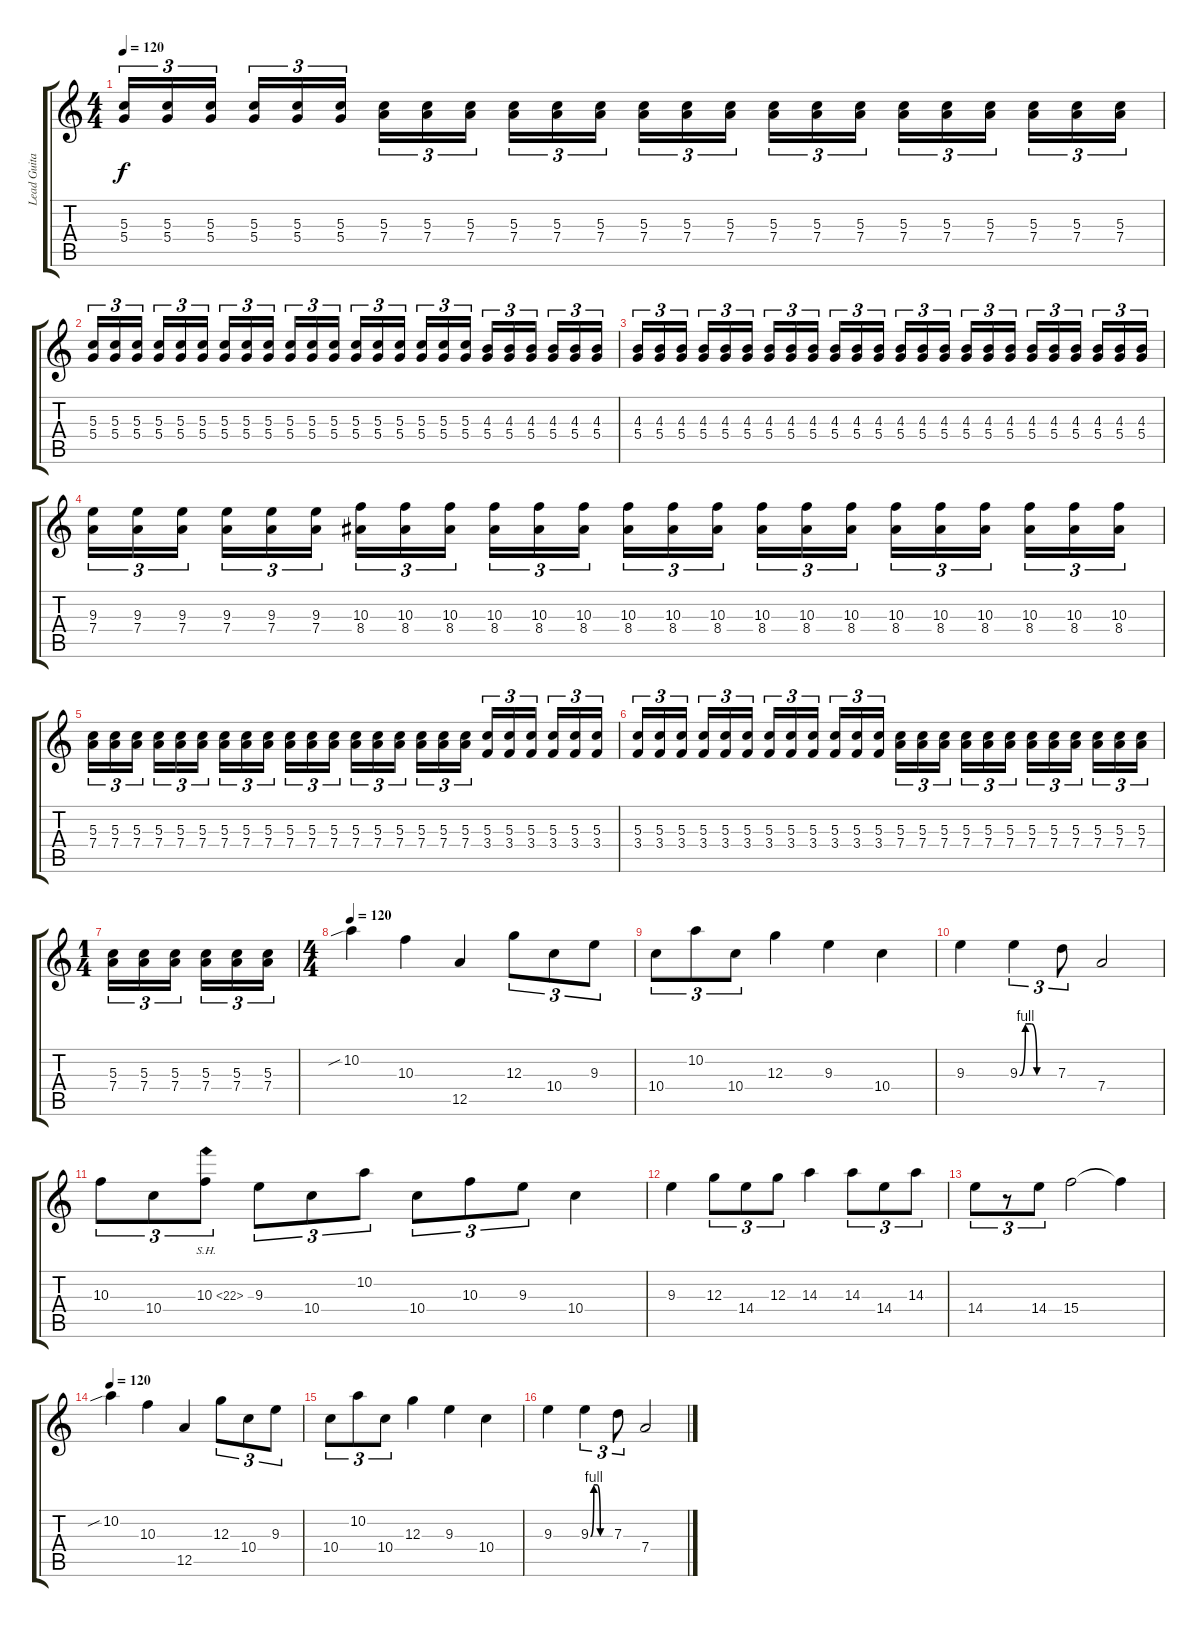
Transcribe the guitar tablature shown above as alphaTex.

\track ("Lead Guitar" "Lead Guita") {instrument distortionguitar}
\staff {score tabs}
\tuning (E4 B3 G3 D3 A2 E2) {hide}
\ts (4 4)
\tempo 120
\clef g2
\ks c
(5.3 5.4).16{tu (3 2) dy f} (5.3 5.4).16{tu (3 2)} (5.3 5.4).16{tu (3 2) beam splitsecondary} (5.3 5.4).16{tu (3 2)} (5.3 5.4).16{tu (3 2)} (5.3 5.4).16{tu (3 2)} (5.3 7.4).16{tu (3 2)} (5.3 7.4).16{tu (3 2)} (5.3 7.4).16{tu (3 2) beam splitsecondary} (5.3 7.4).16{tu (3 2)} (5.3 7.4).16{tu (3 2)} (5.3 7.4).16{tu (3 2)} (5.3 7.4).16{tu (3 2)} (5.3 7.4).16{tu (3 2)} (5.3 7.4).16{tu (3 2) beam splitsecondary} (5.3 7.4).16{tu (3 2)} (5.3 7.4).16{tu (3 2)} (5.3 7.4).16{tu (3 2)} (5.3 7.4).16{tu (3 2)} (5.3 7.4).16{tu (3 2)} (5.3 7.4).16{tu (3 2) beam splitsecondary} (5.3 7.4).16{tu (3 2)} (5.3 7.4).16{tu (3 2)} (5.3 7.4).16{tu (3 2)} |
(5.3 5.4).16{tu (3 2)} (5.3 5.4).16{tu (3 2)} (5.3 5.4).16{tu (3 2) beam splitsecondary} (5.3 5.4).16{tu (3 2)} (5.3 5.4).16{tu (3 2)} (5.3 5.4).16{tu (3 2)} (5.3 5.4).16{tu (3 2)} (5.3 5.4).16{tu (3 2)} (5.3 5.4).16{tu (3 2) beam splitsecondary} (5.3 5.4).16{tu (3 2)} (5.3 5.4).16{tu (3 2)} (5.3 5.4).16{tu (3 2)} (5.3 5.4).16{tu (3 2)} (5.3 5.4).16{tu (3 2)} (5.3 5.4).16{tu (3 2) beam splitsecondary} (5.3 5.4).16{tu (3 2)} (5.3 5.4).16{tu (3 2)} (5.3 5.4).16{tu (3 2)} (4.3 5.4).16{tu (3 2)} (4.3 5.4).16{tu (3 2)} (4.3 5.4).16{tu (3 2) beam splitsecondary} (4.3 5.4).16{tu (3 2)} (4.3 5.4).16{tu (3 2)} (4.3 5.4).16{tu (3 2)} |
(4.3 5.4).16{tu (3 2)} (4.3 5.4).16{tu (3 2)} (4.3 5.4).16{tu (3 2) beam splitsecondary} (4.3 5.4).16{tu (3 2)} (4.3 5.4).16{tu (3 2)} (4.3 5.4).16{tu (3 2)} (4.3 5.4).16{tu (3 2)} (4.3 5.4).16{tu (3 2)} (4.3 5.4).16{tu (3 2) beam splitsecondary} (4.3 5.4).16{tu (3 2)} (4.3 5.4).16{tu (3 2)} (4.3 5.4).16{tu (3 2)} (4.3 5.4).16{tu (3 2)} (4.3 5.4).16{tu (3 2)} (4.3 5.4).16{tu (3 2) beam splitsecondary} (4.3 5.4).16{tu (3 2)} (4.3 5.4).16{tu (3 2)} (4.3 5.4).16{tu (3 2)} (4.3 5.4).16{tu (3 2)} (4.3 5.4).16{tu (3 2)} (4.3 5.4).16{tu (3 2) beam splitsecondary} (4.3 5.4).16{tu (3 2)} (4.3 5.4).16{tu (3 2)} (4.3 5.4).16{tu (3 2)} |
(9.3 7.4).16{tu (3 2)} (9.3 7.4).16{tu (3 2)} (9.3 7.4).16{tu (3 2) beam splitsecondary} (9.3 7.4).16{tu (3 2)} (9.3 7.4).16{tu (3 2)} (9.3 7.4).16{tu (3 2)} (10.3 8.4).16{tu (3 2)} (10.3 8.4).16{tu (3 2)} (10.3 8.4).16{tu (3 2) beam splitsecondary} (10.3 8.4).16{tu (3 2)} (10.3 8.4).16{tu (3 2)} (10.3 8.4).16{tu (3 2)} (10.3 8.4).16{tu (3 2)} (10.3 8.4).16{tu (3 2)} (10.3 8.4).16{tu (3 2) beam splitsecondary} (10.3 8.4).16{tu (3 2)} (10.3 8.4).16{tu (3 2)} (10.3 8.4).16{tu (3 2)} (10.3 8.4).16{tu (3 2)} (10.3 8.4).16{tu (3 2)} (10.3 8.4).16{tu (3 2) beam splitsecondary} (10.3 8.4).16{tu (3 2)} (10.3 8.4).16{tu (3 2)} (10.3 8.4).16{tu (3 2)} |
(5.3 7.4).16{tu (3 2)} (5.3 7.4).16{tu (3 2)} (5.3 7.4).16{tu (3 2) beam splitsecondary} (5.3 7.4).16{tu (3 2)} (5.3 7.4).16{tu (3 2)} (5.3 7.4).16{tu (3 2)} (5.3 7.4).16{tu (3 2)} (5.3 7.4).16{tu (3 2)} (5.3 7.4).16{tu (3 2) beam splitsecondary} (5.3 7.4).16{tu (3 2)} (5.3 7.4).16{tu (3 2)} (5.3 7.4).16{tu (3 2)} (5.3 7.4).16{tu (3 2)} (5.3 7.4).16{tu (3 2)} (5.3 7.4).16{tu (3 2) beam splitsecondary} (5.3 7.4).16{tu (3 2)} (5.3 7.4).16{tu (3 2)} (5.3 7.4).16{tu (3 2)} (5.3 3.4).16{tu (3 2)} (5.3 3.4).16{tu (3 2)} (5.3 3.4).16{tu (3 2) beam splitsecondary} (5.3 3.4).16{tu (3 2)} (5.3 3.4).16{tu (3 2)} (5.3 3.4).16{tu (3 2)} |
(5.3 3.4).16{tu (3 2)} (5.3 3.4).16{tu (3 2)} (5.3 3.4).16{tu (3 2) beam splitsecondary} (5.3 3.4).16{tu (3 2)} (5.3 3.4).16{tu (3 2)} (5.3 3.4).16{tu (3 2)} (5.3 3.4).16{tu (3 2)} (5.3 3.4).16{tu (3 2)} (5.3 3.4).16{tu (3 2) beam splitsecondary} (5.3 3.4).16{tu (3 2)} (5.3 3.4).16{tu (3 2)} (5.3 3.4).16{tu (3 2)} (5.3 7.4).16{tu (3 2)} (5.3 7.4).16{tu (3 2)} (5.3 7.4).16{tu (3 2) beam splitsecondary} (5.3 7.4).16{tu (3 2)} (5.3 7.4).16{tu (3 2)} (5.3 7.4).16{tu (3 2)} (5.3 7.4).16{tu (3 2)} (5.3 7.4).16{tu (3 2)} (5.3 7.4).16{tu (3 2) beam splitsecondary} (5.3 7.4).16{tu (3 2)} (5.3 7.4).16{tu (3 2)} (5.3 7.4).16{tu (3 2)} |
\ts (1 4)
(5.3 7.4).16{tu (3 2)} (5.3 7.4).16{tu (3 2)} (5.3 7.4).16{tu (3 2) beam splitsecondary} (5.3 7.4).16{tu (3 2)} (5.3 7.4).16{tu (3 2)} (5.3 7.4).16{tu (3 2)} |
\ts (4 4)
\tempo 120
10.2{sib}.4 10.3.4 12.5.4 12.3.8{tu (3 2)} 10.4.8{tu (3 2)} 9.3.8{tu (3 2)} |
10.4.8{tu (3 2)} 10.2.8{tu (3 2)} 10.4.8{tu (3 2)} 12.3.4 9.3.4 10.4.4 |
9.3.4 9.3{be (custom 0 0 10 4 20 4 30 0 60 0)}.4{tu (3 2)} 7.3.8{tu (3 2)} 7.4.2 |
10.3.8{tu (3 2)} 10.4.8{tu (3 2)} 10.3{sh 12}.8{tu (3 2)} 9.3.8{tu (3 2)} 10.4.8{tu (3 2)} 10.2.8{tu (3 2)} 10.4.8{tu (3 2)} 10.3.8{tu (3 2)} 9.3.8{tu (3 2)} 10.4.4 |
9.3.4 12.3.8{tu (3 2)} 14.4.8{tu (3 2)} 12.3.8{tu (3 2)} 14.3.4 14.3.8{tu (3 2)} 14.4.8{tu (3 2)} 14.3.8{tu (3 2)} |
14.4.8{tu (3 2)} r.8{tu (3 2)} 14.4.8{tu (3 2)} 15.4.2 15.4{t}.4 |
\tempo 120
10.2{sib}.4 10.3.4 12.5.4 12.3.8{tu (3 2)} 10.4.8{tu (3 2)} 9.3.8{tu (3 2)} |
10.4.8{tu (3 2)} 10.2.8{tu (3 2)} 10.4.8{tu (3 2)} 12.3.4 9.3.4 10.4.4 |
9.3.4 9.3{be (custom 0 0 10 4 20 4 30 0 60 0)}.4{tu (3 2)} 7.3.8{tu (3 2)} 7.4.2
